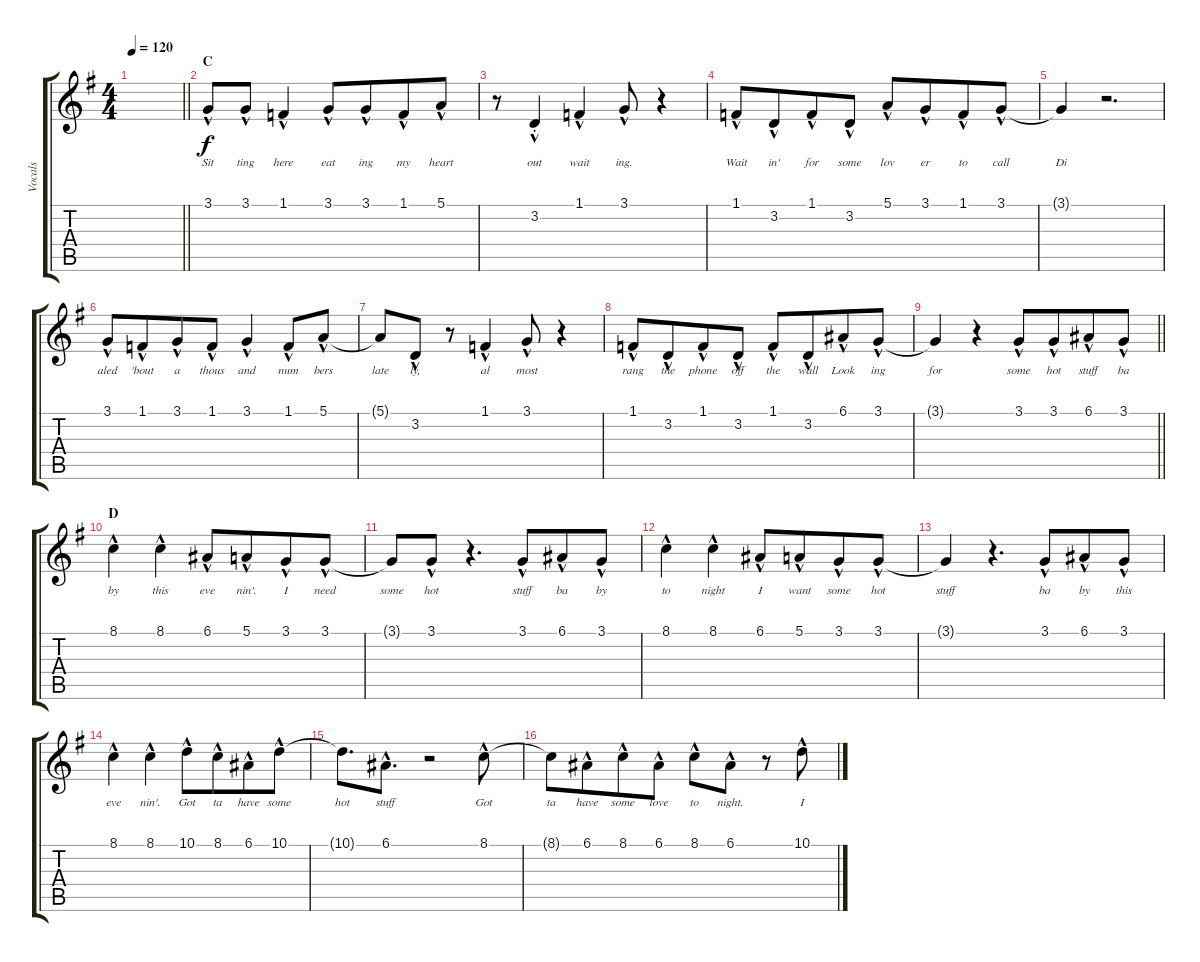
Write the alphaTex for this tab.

\track ("Vocals" "Vocals") {instrument lead2sawtooth}
\staff {score tabs}
\tuning (E4 B3 G3 D3 A2 E2) {hide}
\ts (4 4)
\tempo 120
\clef g2
\barLineRight lightlight
\ks g
|
\section ("" "C")
3.1{hac}.8{lyrics (0 "Sit") lyrics (1 "") lyrics (2 "") lyrics (3 "") lyrics (4 "")} 3.1{hac}.8{lyrics (0 "ting") lyrics (1 "") lyrics (2 "") lyrics (3 "") lyrics (4 "")} 1.1{hac}.4{lyrics (0 "here") lyrics (1 "") lyrics (2 "") lyrics (3 "") lyrics (4 "")} 3.1{hac}.8{lyrics (0 "eat") lyrics (1 "") lyrics (2 "") lyrics (3 "") lyrics (4 "")} 3.1{hac}.8{lyrics (0 "ing") lyrics (1 "") lyrics (2 "") lyrics (3 "") lyrics (4 "") beam merge} 1.1{hac}.8{lyrics (0 "my") lyrics (1 "") lyrics (2 "") lyrics (3 "") lyrics (4 "")} 5.1{hac}.8{lyrics (0 "heart") lyrics (1 "") lyrics (2 "") lyrics (3 "") lyrics (4 "")} |
r.8 3.2{hac st}.4{lyrics (0 "out") lyrics (1 "") lyrics (2 "") lyrics (3 "") lyrics (4 "")} 1.1{hac}.4{lyrics (0 "wait") lyrics (1 "") lyrics (2 "") lyrics (3 "") lyrics (4 "")} 3.1{hac}.8{lyrics (0 "ing.") lyrics (1 "") lyrics (2 "") lyrics (3 "") lyrics (4 "")} r.4 |
1.1{hac}.8{lyrics (0 "Wait") lyrics (1 "") lyrics (2 "") lyrics (3 "") lyrics (4 "")} 3.2{hac}.8{lyrics (0 "in'") lyrics (1 "") lyrics (2 "") lyrics (3 "") lyrics (4 "") beam merge} 1.1{hac}.8{lyrics (0 "for") lyrics (1 "") lyrics (2 "") lyrics (3 "") lyrics (4 "")} 3.2{hac}.8{lyrics (0 "some") lyrics (1 "") lyrics (2 "") lyrics (3 "") lyrics (4 "") beam split} 5.1{hac}.8{lyrics (0 "lov") lyrics (1 "") lyrics (2 "") lyrics (3 "") lyrics (4 "")} 3.1{hac}.8{lyrics (0 "er") lyrics (1 "") lyrics (2 "") lyrics (3 "") lyrics (4 "") beam merge} 1.1{hac}.8{lyrics (0 "to") lyrics (1 "") lyrics (2 "") lyrics (3 "") lyrics (4 "")} 3.1{hac}.8{lyrics (0 "call") lyrics (1 "") lyrics (2 "") lyrics (3 "") lyrics (4 "")} |
3.1{t}.4{lyrics (0 "Di") lyrics (1 "") lyrics (2 "") lyrics (3 "") lyrics (4 "")} r.2{d} |
3.1{hac}.8{lyrics (0 "aled") lyrics (1 "") lyrics (2 "") lyrics (3 "") lyrics (4 "")} 1.1{hac}.8{lyrics (0 "'bout") lyrics (1 "") lyrics (2 "") lyrics (3 "") lyrics (4 "") beam merge} 3.1{hac}.8{lyrics (0 "a") lyrics (1 "") lyrics (2 "") lyrics (3 "") lyrics (4 "")} 1.1{hac}.8{lyrics (0 "thous") lyrics (1 "") lyrics (2 "") lyrics (3 "") lyrics (4 "")} 3.1{hac}.4{lyrics (0 "and") lyrics (1 "") lyrics (2 "") lyrics (3 "") lyrics (4 "")} 1.1{hac}.8{lyrics (0 "num") lyrics (1 "") lyrics (2 "") lyrics (3 "") lyrics (4 "")} 5.1{hac}.8{lyrics (0 "bers") lyrics (1 "") lyrics (2 "") lyrics (3 "") lyrics (4 "")} |
5.1{t}.8{lyrics (0 "late") lyrics (1 "") lyrics (2 "") lyrics (3 "") lyrics (4 "")} 3.2{hac}.8{lyrics (0 "ly,") lyrics (1 "") lyrics (2 "") lyrics (3 "") lyrics (4 "")} r.8 1.1{hac}.4{lyrics (0 "al") lyrics (1 "") lyrics (2 "") lyrics (3 "") lyrics (4 "")} 3.1{hac}.8{lyrics (0 "most") lyrics (1 "") lyrics (2 "") lyrics (3 "") lyrics (4 "")} r.4 |
1.1{hac}.8{lyrics (0 "rang") lyrics (1 "") lyrics (2 "") lyrics (3 "") lyrics (4 "")} 3.2{hac}.8{lyrics (0 "the") lyrics (1 "") lyrics (2 "") lyrics (3 "") lyrics (4 "") beam merge} 1.1{hac}.8{lyrics (0 "phone") lyrics (1 "") lyrics (2 "") lyrics (3 "") lyrics (4 "")} 3.2{hac}.8{lyrics (0 "off") lyrics (1 "") lyrics (2 "") lyrics (3 "") lyrics (4 "") beam split} 1.1{hac}.8{lyrics (0 "the") lyrics (1 "") lyrics (2 "") lyrics (3 "") lyrics (4 "")} 3.2{hac}.8{lyrics (0 "wall") lyrics (1 "") lyrics (2 "") lyrics (3 "") lyrics (4 "") beam merge} 6.1{hac}.8{lyrics (0 "Look") lyrics (1 "") lyrics (2 "") lyrics (3 "") lyrics (4 "")} 3.1{hac}.8{lyrics (0 "ing") lyrics (1 "") lyrics (2 "") lyrics (3 "") lyrics (4 "")} |
\barLineRight lightlight
3.1{t}.4{lyrics (0 "for") lyrics (1 "") lyrics (2 "") lyrics (3 "") lyrics (4 "")} r.4 3.1{hac}.8{lyrics (0 "some") lyrics (1 "") lyrics (2 "") lyrics (3 "") lyrics (4 "")} 3.1{hac}.8{lyrics (0 "hot") lyrics (1 "") lyrics (2 "") lyrics (3 "") lyrics (4 "") beam merge} 6.1{hac}.8{lyrics (0 "stuff") lyrics (1 "") lyrics (2 "") lyrics (3 "") lyrics (4 "")} 3.1{hac}.8{lyrics (0 "ba") lyrics (1 "") lyrics (2 "") lyrics (3 "") lyrics (4 "")} |
\section ("" "D")
8.1{hac}.4{lyrics (0 "by") lyrics (1 "") lyrics (2 "") lyrics (3 "") lyrics (4 "")} 8.1{hac}.4{lyrics (0 "this") lyrics (1 "") lyrics (2 "") lyrics (3 "") lyrics (4 "")} 6.1{hac}.8{lyrics (0 "eve") lyrics (1 "") lyrics (2 "") lyrics (3 "") lyrics (4 "")} 5.1{hac}.8{lyrics (0 "nin'.") lyrics (1 "") lyrics (2 "") lyrics (3 "") lyrics (4 "") beam merge} 3.1{hac}.8{lyrics (0 "I") lyrics (1 "") lyrics (2 "") lyrics (3 "") lyrics (4 "")} 3.1{hac}.8{lyrics (0 "need") lyrics (1 "") lyrics (2 "") lyrics (3 "") lyrics (4 "")} |
3.1{t}.8{lyrics (0 "some") lyrics (1 "") lyrics (2 "") lyrics (3 "") lyrics (4 "")} 3.1{hac}.8{lyrics (0 "hot") lyrics (1 "") lyrics (2 "") lyrics (3 "") lyrics (4 "")} r.4{d} 3.1{hac}.8{lyrics (0 "stuff") lyrics (1 "") lyrics (2 "") lyrics (3 "") lyrics (4 "") beam merge} 6.1{hac}.8{lyrics (0 "ba") lyrics (1 "") lyrics (2 "") lyrics (3 "") lyrics (4 "")} 3.1{hac}.8{lyrics (0 "by") lyrics (1 "") lyrics (2 "") lyrics (3 "") lyrics (4 "")} |
8.1{hac}.4{lyrics (0 "to") lyrics (1 "") lyrics (2 "") lyrics (3 "") lyrics (4 "")} 8.1{hac}.4{lyrics (0 "night") lyrics (1 "") lyrics (2 "") lyrics (3 "") lyrics (4 "")} 6.1{hac}.8{lyrics (0 "I") lyrics (1 "") lyrics (2 "") lyrics (3 "") lyrics (4 "")} 5.1{hac}.8{lyrics (0 "want") lyrics (1 "") lyrics (2 "") lyrics (3 "") lyrics (4 "") beam merge} 3.1{hac}.8{lyrics (0 "some") lyrics (1 "") lyrics (2 "") lyrics (3 "") lyrics (4 "")} 3.1{hac}.8{lyrics (0 "hot") lyrics (1 "") lyrics (2 "") lyrics (3 "") lyrics (4 "")} |
3.1{t}.4{lyrics (0 "stuff") lyrics (1 "") lyrics (2 "") lyrics (3 "") lyrics (4 "")} r.4{d} 3.1{hac}.8{lyrics (0 "ba") lyrics (1 "") lyrics (2 "") lyrics (3 "") lyrics (4 "") beam merge} 6.1{hac}.8{lyrics (0 "by") lyrics (1 "") lyrics (2 "") lyrics (3 "") lyrics (4 "")} 3.1{hac}.8{lyrics (0 "this") lyrics (1 "") lyrics (2 "") lyrics (3 "") lyrics (4 "")} |
8.1{hac}.4{lyrics (0 "eve") lyrics (1 "") lyrics (2 "") lyrics (3 "") lyrics (4 "")} 8.1{hac}.4{lyrics (0 "nin'.") lyrics (1 "") lyrics (2 "") lyrics (3 "") lyrics (4 "")} 10.1{hac}.8{lyrics (0 "Got") lyrics (1 "") lyrics (2 "") lyrics (3 "") lyrics (4 "")} 8.1{hac}.8{lyrics (0 "ta") lyrics (1 "") lyrics (2 "") lyrics (3 "") lyrics (4 "") beam merge} 6.1{hac}.8{lyrics (0 "have") lyrics (1 "") lyrics (2 "") lyrics (3 "") lyrics (4 "")} 10.1{hac}.8{lyrics (0 "some") lyrics (1 "") lyrics (2 "") lyrics (3 "") lyrics (4 "")} |
10.1{t}.8{d lyrics (0 "hot") lyrics (1 "") lyrics (2 "") lyrics (3 "") lyrics (4 "")} 6.1{hac}.8{d lyrics (0 "stuff") lyrics (1 "") lyrics (2 "") lyrics (3 "") lyrics (4 "")} r.2 8.1{hac}.8{lyrics (0 "Got") lyrics (1 "") lyrics (2 "") lyrics (3 "") lyrics (4 "")} |
8.1{t}.8{lyrics (0 "ta") lyrics (1 "") lyrics (2 "") lyrics (3 "") lyrics (4 "")} 6.1{hac}.8{lyrics (0 "have") lyrics (1 "") lyrics (2 "") lyrics (3 "") lyrics (4 "") beam merge} 8.1{hac}.8{lyrics (0 "some") lyrics (1 "") lyrics (2 "") lyrics (3 "") lyrics (4 "")} 6.1{hac}.8{lyrics (0 "love") lyrics (1 "") lyrics (2 "") lyrics (3 "") lyrics (4 "") beam split} 8.1{hac}.8{lyrics (0 "to") lyrics (1 "") lyrics (2 "") lyrics (3 "") lyrics (4 "")} 6.1{hac}.8{lyrics (0 "night.") lyrics (1 "") lyrics (2 "") lyrics (3 "") lyrics (4 "")} r.8 10.1{hac}.8{lyrics (0 "I") lyrics (1 "") lyrics (2 "") lyrics (3 "") lyrics (4 "")}
